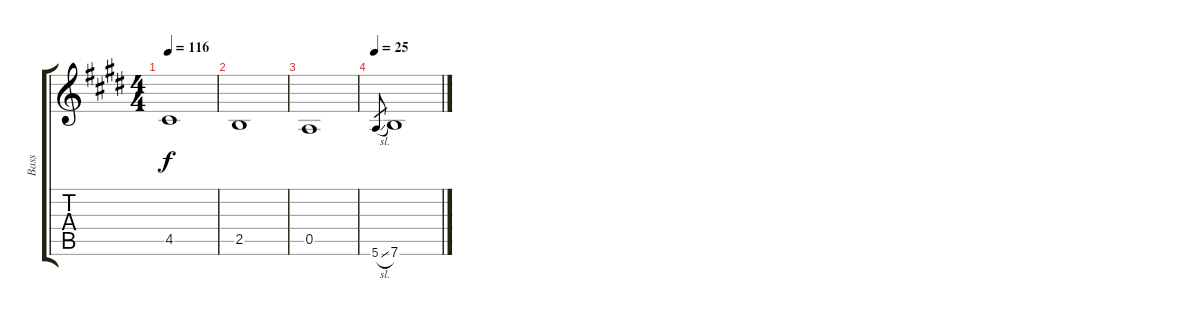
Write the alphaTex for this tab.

\track ("Bass" "Bass") {instrument electricbassfinger}
\staff {score tabs}
\tuning (E4 B3 G3 D3 A2 E2) {hide}
\ts (4 4)
\tempo 116
\clef g2
\ks e
4.5.1{dy f} |
2.5.1 |
0.5.1 |
\tempo 25
5.6{sl}.8{gr} 7.6.1
